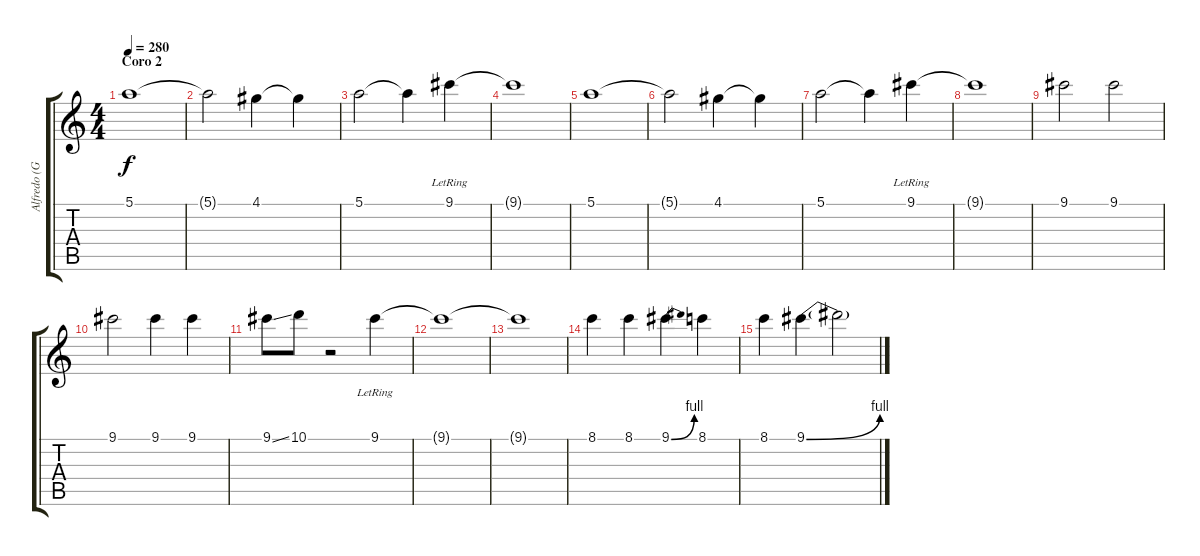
\track ("Alfredo (Guitarra 2 Clean)" "Alfredo (G") {instrument electricguitarclean}
\staff {score tabs}
\tuning (E4 B3 G3 D3 A2 E2) {hide}
\ts (4 4)
\section ("" "Coro 2")
\tempo 280
\clef g2
\ks c
5.1.1{dy f} |
5.1{t}.2 4.1.4 4.1{t}.4 |
5.1.2 5.1{t}.4 9.1{lr}.4 |
9.1{t}.1 |
5.1.1 |
5.1{t}.2 4.1.4 4.1{t}.4 |
5.1.2 5.1{t}.4 9.1{lr}.4 |
9.1{t}.1 |
9.1.2 9.1.2 |
9.1.2 9.1.4 9.1.4 |
9.1{ss}.8 10.1.8 r.2 9.1{lr}.4 |
9.1{t}.1 |
9.1{t}.1 |
8.1.4 8.1.4 9.1{be (bend 0 0 60 4)}.4 8.1.4 |
8.1.4 9.1{be (bend 0 0 60 4)}.4 9.1{t}.2
